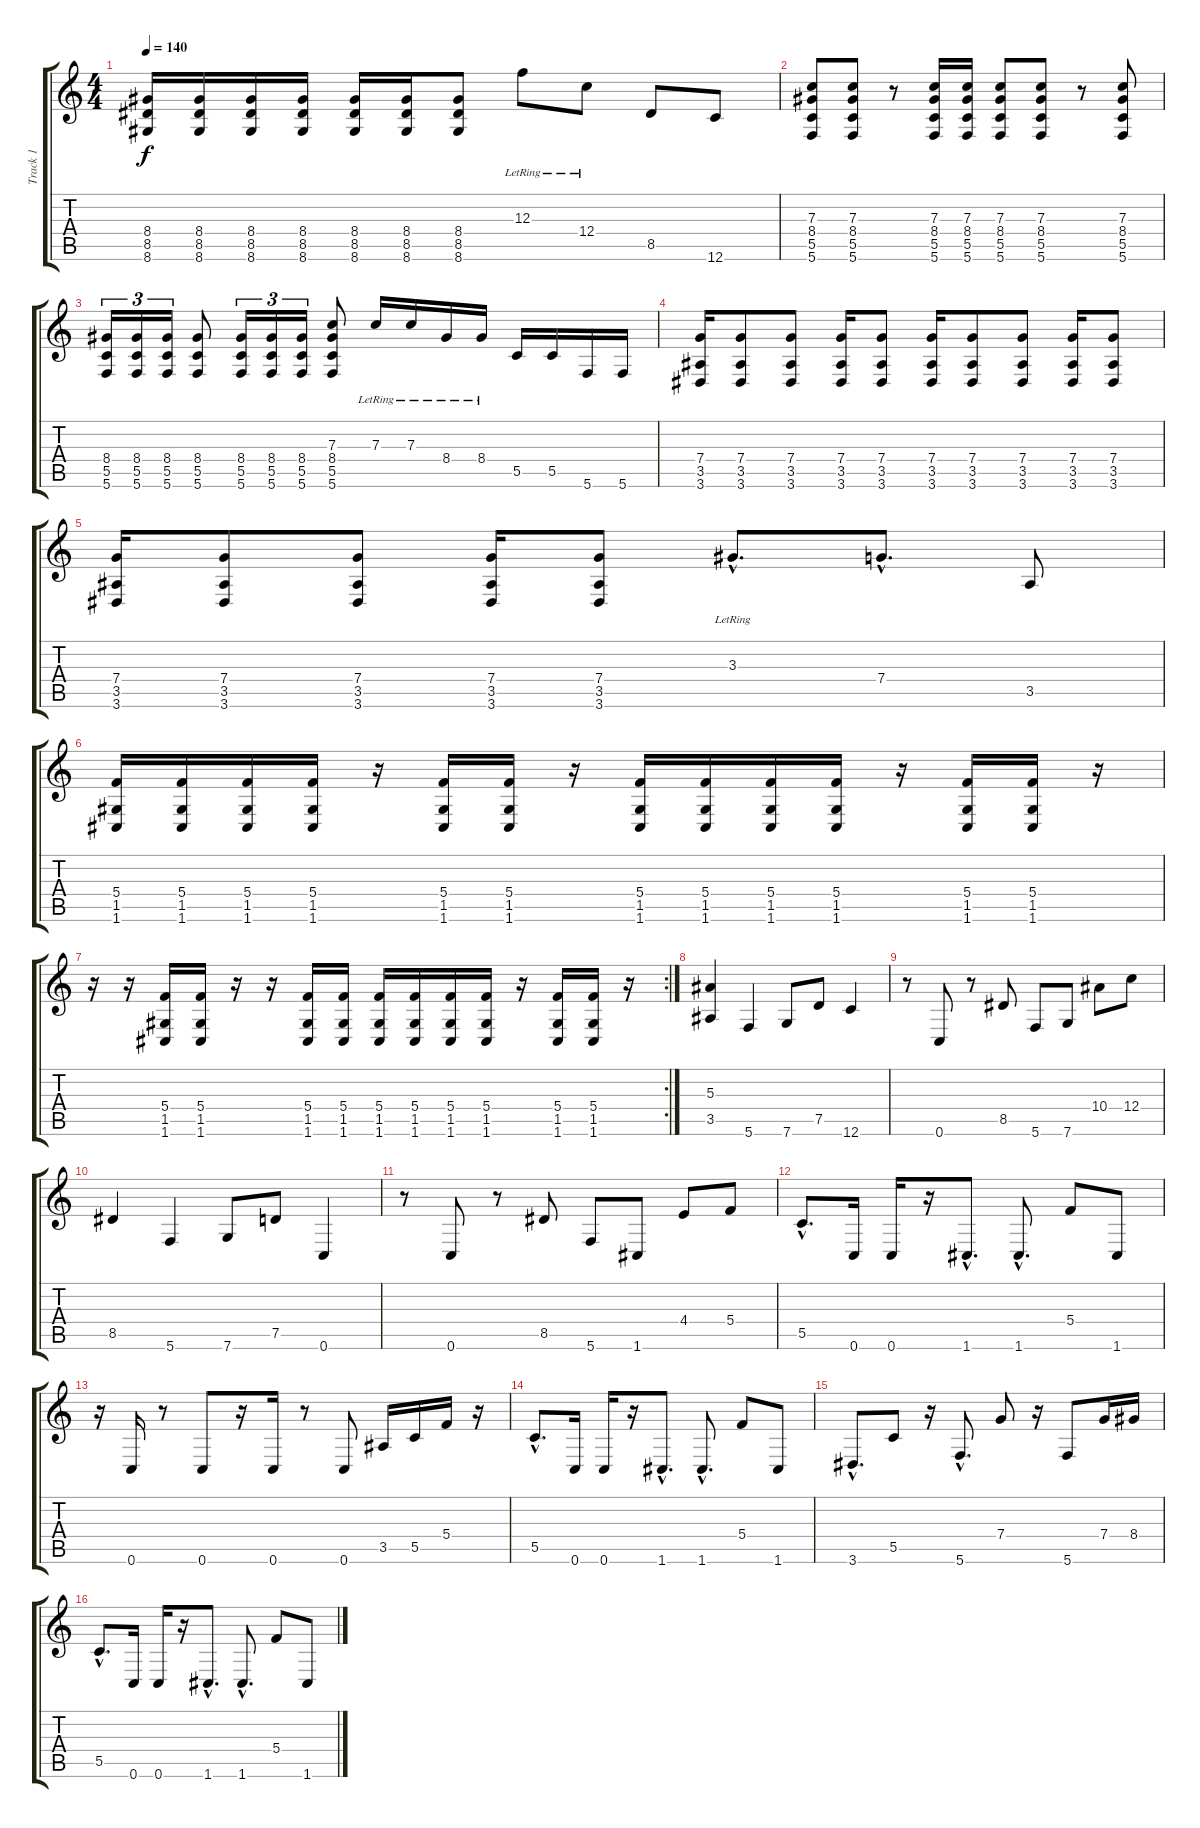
\track ("Track 1" "Track 1") {instrument distortionguitar}
\staff {score tabs}
\tuning (D4 A3 F3 C3 G2 C2) {hide}
\ts (4 4)
\tempo 140
\clef g2
\ks c
(8.4 8.5 8.6).16{dy f} (8.4 8.5 8.6).16 (8.4 8.5 8.6).16 (8.4 8.5 8.6).16 (8.4 8.5 8.6).16 (8.4 8.5 8.6).16 (8.4 8.5 8.6).8 12.3{lr}.8 12.4{lr}.8 8.5.8 12.6.8 |
(7.3 8.4 5.5 5.6).8 (7.3 8.4 5.5 5.6).8 r.8 (7.3 8.4 5.5 5.6).16 (7.3 8.4 5.5 5.6).16 (7.3 8.4 5.5 5.6).8 (7.3 8.4 5.5 5.6).8 r.8 (7.3 8.4 5.5 5.6).8 |
(8.4 5.5 5.6).16{tu (3 2)} (8.4 5.5 5.6).16{tu (3 2)} (8.4 5.5 5.6).16{tu (3 2)} (8.4 5.5 5.6).8 (8.4 5.5 5.6).16{tu (3 2)} (8.4 5.5 5.6).16{tu (3 2)} (8.4 5.5 5.6).16{tu (3 2)} (7.3 8.4 5.5 5.6).8 7.3{lr}.16 7.3{lr}.16 8.4{lr}.16 8.4{lr}.16 5.5.16 5.5.16 5.6.16 5.6.16 |
(7.4 3.5 3.6).16 (7.4 3.5 3.6).8 (7.4 3.5 3.6).8 (7.4 3.5 3.6).16 (7.4 3.5 3.6).8 (7.4 3.5 3.6).16 (7.4 3.5 3.6).8 (7.4 3.5 3.6).8 (7.4 3.5 3.6).16 (7.4 3.5 3.6).8 |
(7.4 3.5 3.6).16 (7.4 3.5 3.6).8 (7.4 3.5 3.6).8 (7.4 3.5 3.6).16 (7.4 3.5 3.6).8 3.3{hac lr}.8{d} 7.4{hac}.8{d} 3.5.8 |
(5.4 1.5 1.6).16 (5.4 1.5 1.6).16 (5.4 1.5 1.6).16 (5.4 1.5 1.6).16 r.16 (5.4 1.5 1.6).16 (5.4 1.5 1.6).16 r.16 (5.4 1.5 1.6).16 (5.4 1.5 1.6).16 (5.4 1.5 1.6).16 (5.4 1.5 1.6).16 r.16 (5.4 1.5 1.6).16 (5.4 1.5 1.6).16 r.16 |
\rc 2
r.16 r.16 (5.4 1.5 1.6).16 (5.4 1.5 1.6).16 r.16 r.16 (5.4 1.5 1.6).16 (5.4 1.5 1.6).16 (5.4 1.5 1.6).16 (5.4 1.5 1.6).16 (5.4 1.5 1.6).16 (5.4 1.5 1.6).16 r.16 (5.4 1.5 1.6).16 (5.4 1.5 1.6).16 r.16 |
(5.3 3.5).4 5.6.4 7.6.8 7.5.8 12.6.4 |
r.8 0.6.8 r.8 8.5.8 5.6.8 7.6.8 10.4.8 12.4.8 |
8.5.4 5.6.4 7.6.8 7.5.8 0.6.4 |
r.8 0.6.8 r.8 8.5.8 5.6.8 1.6.8 4.4.8 5.4.8 |
5.5{hac}.8{d} 0.6.16 0.6.16 r.16 1.6{hac}.8{d} 1.6{hac}.8{d} 5.4.8 1.6.8 |
r.16 0.6.16 r.8 0.6.8 r.16 0.6.16 r.8 0.6.8 3.5.16 5.5.16 5.4.16 r.16 |
5.5{hac}.8{d} 0.6.16 0.6.16 r.16 1.6{hac}.8{d} 1.6{hac}.8{d} 5.4.8 1.6.8 |
3.6{hac}.8{d} 5.5.8 r.16 5.6{hac}.8{d} 7.4.8 r.16 5.6.8 7.4.16 8.4.16 |
5.5{hac}.8{d} 0.6.16 0.6.16 r.16 1.6{hac}.8{d} 1.6{hac}.8{d} 5.4.8 1.6.8
